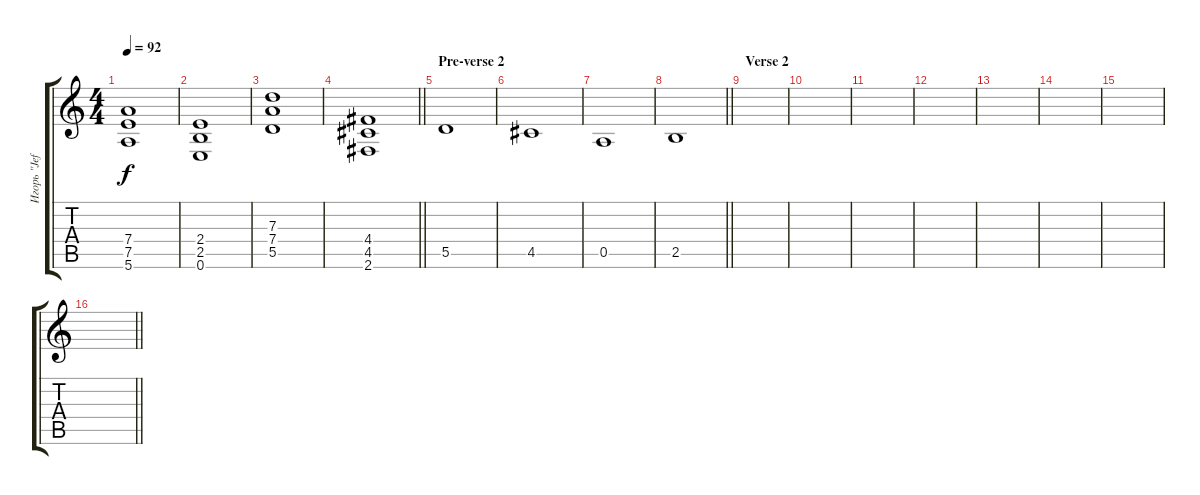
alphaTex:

\track ("Игорь \"Jeff\" Поляков" "Игорь \"Jef") {instrument distortionguitar}
\staff {score tabs}
\tuning (E4 B3 G3 D3 A2 E2) {hide}
\ts (4 4)
\tempo 92
\clef g2
\ks c
(7.4 7.5 5.6).1{dy f} |
(2.4 2.5 0.6).1 |
(7.3 7.4 5.5).1 |
\barLineRight lightlight
(4.4 4.5 2.6).1 |
\section ("" "Pre-verse 2")
5.5.1 |
4.5.1 |
0.5.1 |
\barLineRight lightlight
2.5.1 |
\section ("" "Verse 2")
|
|
|
|
|
|
|
\barLineRight lightlight
